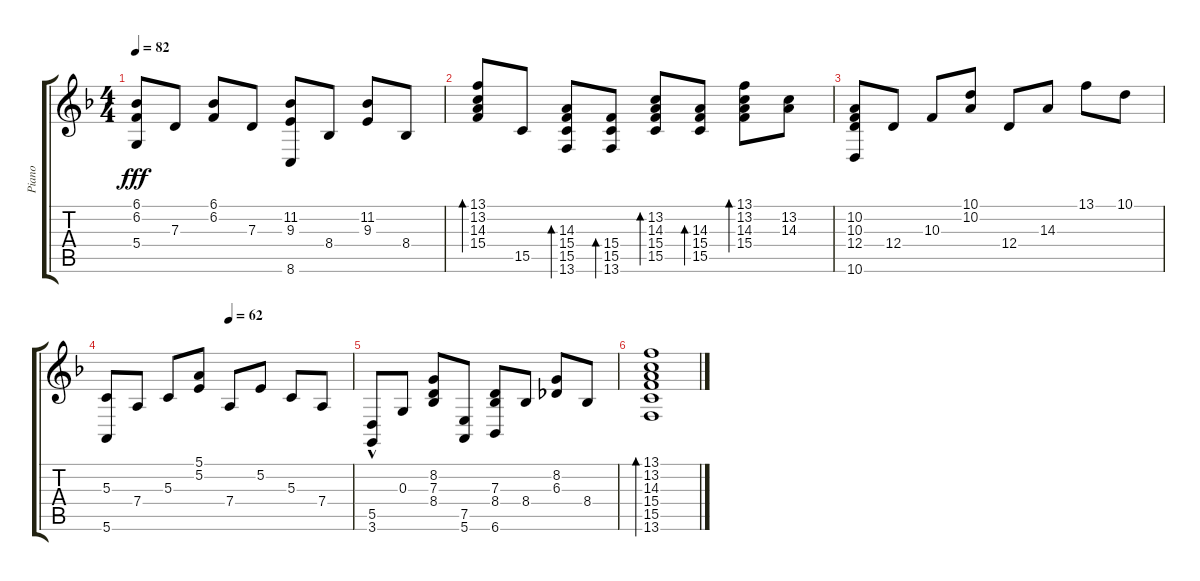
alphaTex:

\track ("Piano" "Piano") {instrument acousticgrandpiano}
\staff {score tabs}
\tuning (E4 B3 G3 D3 A2 E2) {hide}
\ts (4 4)
\tempo 82
\clef g2
\ks f
(6.1 6.2 5.4).8{dy fff} 7.3.8 (6.1 6.2).8 7.3.8 (11.2 9.3 8.6).8 8.4.8 (11.2 9.3).8 8.4.8 |
(13.1 13.2 14.3 15.4).8{bd 240} 15.5.8 (14.3 15.4 15.5 13.6).8{bd 240} (15.4 15.5 13.6).8{bd 240} (13.2 14.3 15.4 15.5).8{bd 240} (14.3 15.4 15.5).8{bd 240} (13.1 13.2 14.3 15.4).8{bd 240} (13.2 14.3).8 |
(10.2 10.3 12.4 10.6).8 12.4.8 10.3.8 (10.1 10.2).8 12.4.8 14.3.8 13.1.8 10.1.8 |
\tempo (62 0.5)
(5.3 5.6).8 7.4.8 5.3.8 (5.1 5.2).8 7.4.8 5.2.8 5.3.8 7.4.8 |
(5.5{hac} 3.6{hac}).8 0.3.8 (8.2 7.3 8.4).8 (7.5 5.6).8 (7.3 8.4 6.6).8 8.4.8 (8.2 6.3).8 8.4.8 |
(13.1 13.2 14.3 15.4 15.5 13.6).1{bd 240}
